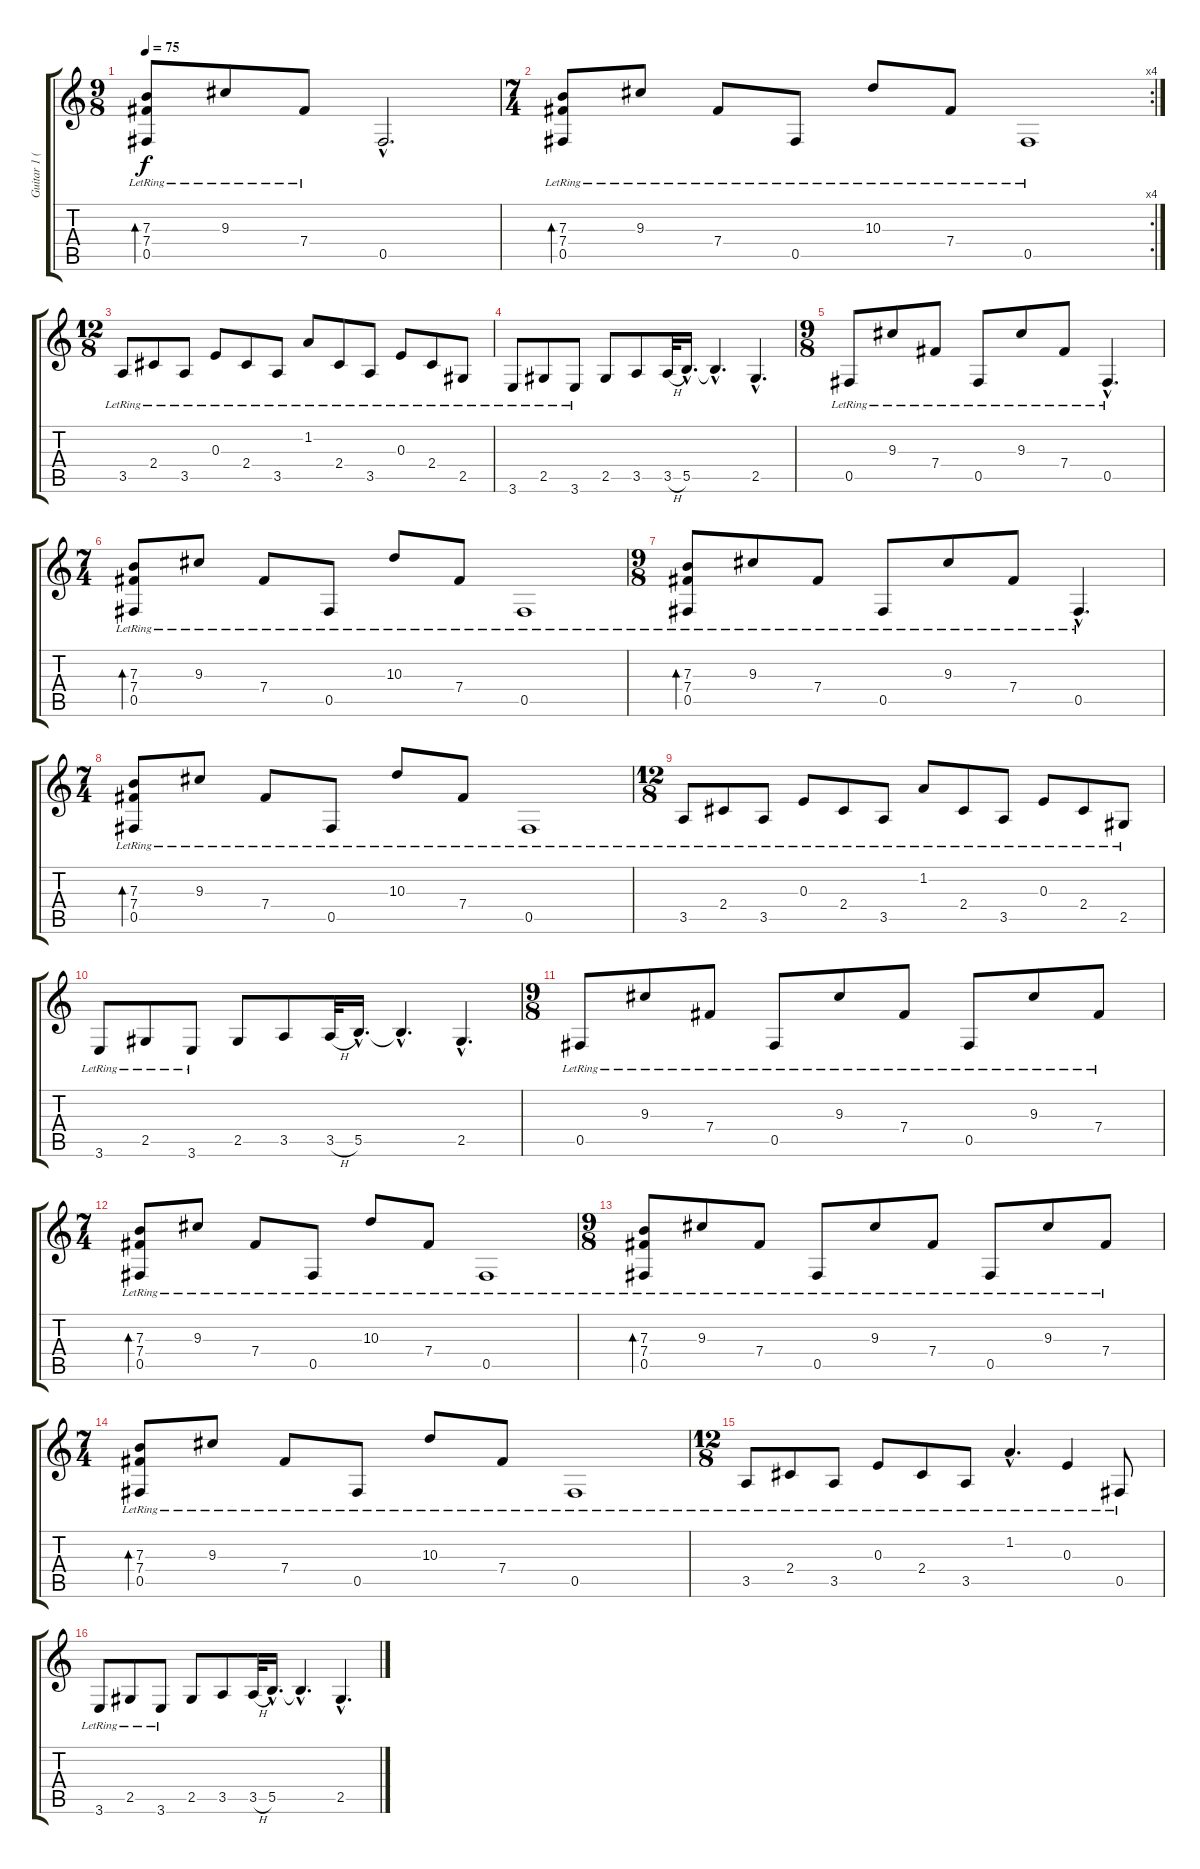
\track ("Guitar 1 (Clean)" "Guitar 1 (") {instrument electricguitarclean}
\staff {score tabs}
\tuning (Db4 Ab3 E3 B2 Gb2 Db2) {hide}
\ts (9 8)
\tempo 75
\clef g2
\ks c
(7.3 7.4{lr} 0.5{lr}).8{bd 120 dy f instrument electricguitarclean} 9.3{lr}.8 7.4{lr}.8 0.5{hac}.2{d} |
\rc 4
\ts (7 4)
(7.3 7.4{lr} 0.5{lr}).8{bd 120} 9.3{lr}.8 7.4{lr}.8 0.5{lr}.8 10.3{lr}.8 7.4{lr}.8 0.5{lr}.1 |
\ts (12 8)
3.5{lr}.8 2.4{lr}.8 3.5{lr}.8 0.3{lr}.8 2.4{lr}.8 3.5{lr}.8 1.2{lr}.8 2.4{lr}.8 3.5{lr}.8 0.3{lr}.8 2.4{lr}.8 2.5{lr}.8 |
3.6{lr}.8 2.5{lr}.8 3.6{lr}.8 2.5.8 3.5.8 3.5{h}.32 5.5{hac}.16{d} 5.5{hac t}.4{d} 2.5{hac}.4{d} |
\ts (9 8)
0.5{lr}.8 9.3{lr}.8 7.4{lr}.8 0.5{lr}.8 9.3{lr}.8 7.4{lr}.8 0.5{hac lr}.4{d} |
\ts (7 4)
(7.3 7.4{lr} 0.5{lr}).8{bd 120} 9.3{lr}.8 7.4{lr}.8 0.5{lr}.8 10.3{lr}.8 7.4{lr}.8 0.5{lr}.1 |
\ts (9 8)
(7.3 7.4{lr} 0.5{lr}).8{bd 120} 9.3{lr}.8 7.4{lr}.8 0.5{lr}.8 9.3{lr}.8 7.4{lr}.8 0.5{hac lr}.4{d} |
\ts (7 4)
(7.3 7.4{lr} 0.5{lr}).8{bd 120} 9.3{lr}.8 7.4{lr}.8 0.5{lr}.8 10.3{lr}.8 7.4{lr}.8 0.5{lr}.1 |
\ts (12 8)
3.5{lr}.8 2.4{lr}.8 3.5{lr}.8 0.3{lr}.8 2.4{lr}.8 3.5{lr}.8 1.2{lr}.8 2.4{lr}.8 3.5{lr}.8 0.3{lr}.8 2.4{lr}.8 2.5{lr}.8 |
3.6{lr}.8 2.5{lr}.8 3.6{lr}.8 2.5.8 3.5.8 3.5{h}.32 5.5{hac}.16{d} 5.5{hac t}.4{d} 2.5{hac}.4{d} |
\ts (9 8)
0.5{lr}.8 9.3{lr}.8 7.4{lr}.8 0.5{lr}.8 9.3{lr}.8 7.4{lr}.8 0.5{lr}.8 9.3{lr}.8 7.4{lr}.8 |
\ts (7 4)
(7.3 7.4{lr} 0.5{lr}).8{bd 120} 9.3{lr}.8 7.4{lr}.8 0.5{lr}.8 10.3{lr}.8 7.4{lr}.8 0.5{lr}.1 |
\ts (9 8)
(7.3 7.4{lr} 0.5{lr}).8{bd 120} 9.3{lr}.8 7.4{lr}.8 0.5{lr}.8 9.3{lr}.8 7.4{lr}.8 0.5{lr}.8 9.3{lr}.8 7.4{lr}.8 |
\ts (7 4)
(7.3 7.4{lr} 0.5{lr}).8{bd 120} 9.3{lr}.8 7.4{lr}.8 0.5{lr}.8 10.3{lr}.8 7.4{lr}.8 0.5{lr}.1 |
\ts (12 8)
3.5{lr}.8 2.4{lr}.8 3.5{lr}.8 0.3{lr}.8 2.4{lr}.8 3.5{lr}.8 1.2{hac lr}.4{d} 0.3{lr}.4 0.5{lr}.8 |
3.6{lr}.8 2.5{lr}.8 3.6{lr}.8 2.5.8 3.5.8 3.5{h}.32 5.5{hac}.16{d} 5.5{hac t}.4{d} 2.5{hac}.4{d}
